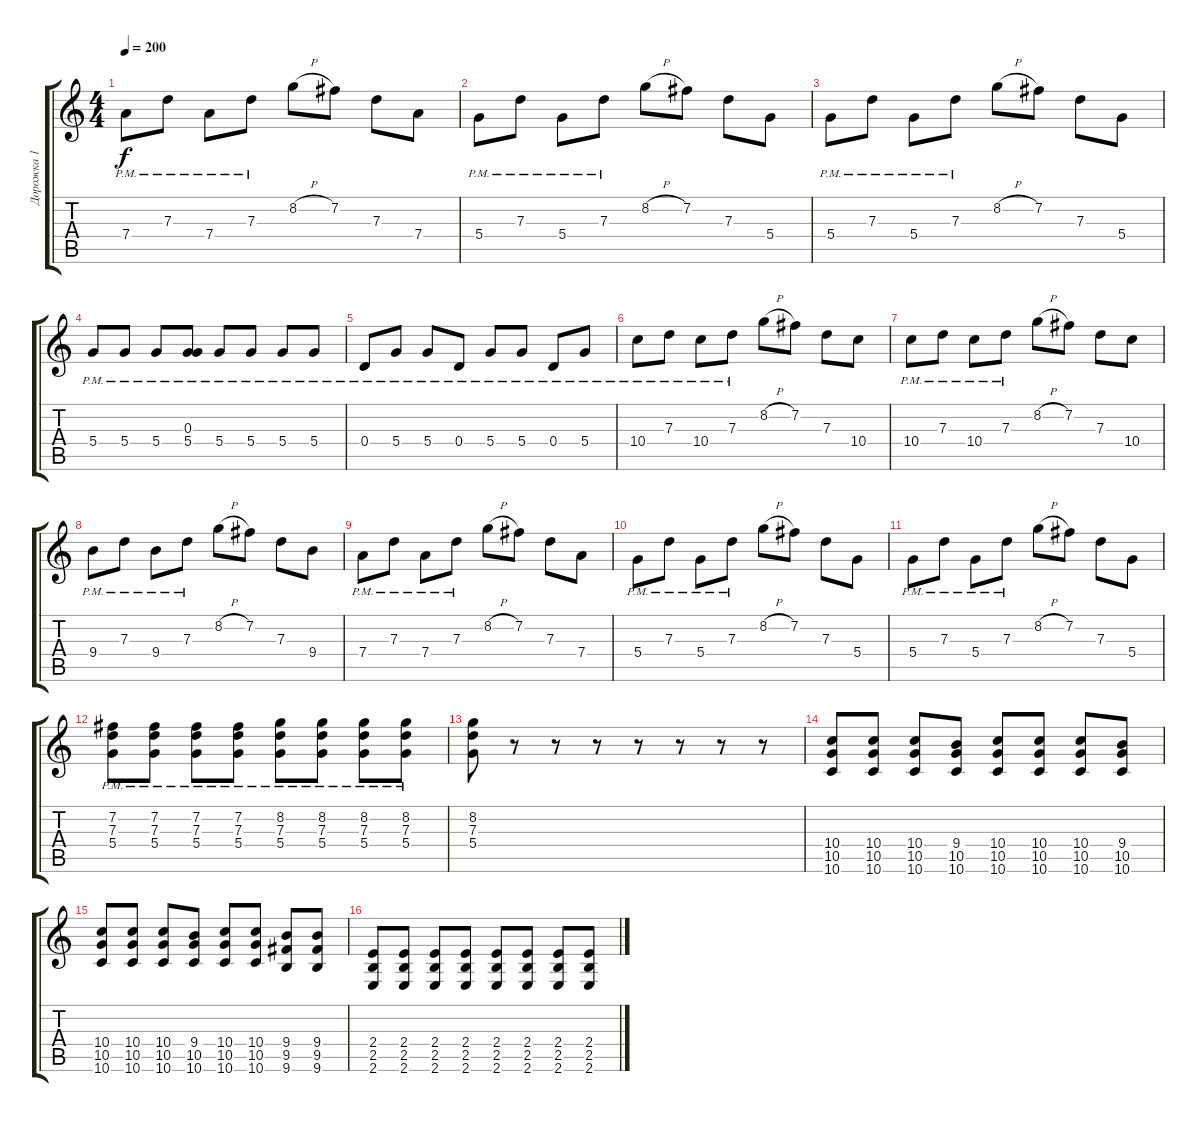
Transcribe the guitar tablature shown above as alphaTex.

\track ("Дорожка 1" "Дорожка 1") {instrument overdrivenguitar}
\staff {score tabs}
\tuning (E4 B3 G3 D3 A2 D2) {hide}
\ts (4 4)
\tempo 200
\clef g2
\ks c
7.4{pm}.8{dy f} 7.3{pm}.8 7.4{pm}.8 7.3{pm}.8 8.2{h}.8 7.2.8 7.3.8 7.4.8 |
5.4{pm}.8 7.3{pm}.8 5.4{pm}.8 7.3{pm}.8 8.2{h}.8 7.2.8 7.3.8 5.4.8 |
5.4{pm}.8 7.3{pm}.8 5.4{pm}.8 7.3{pm}.8 8.2{h}.8 7.2.8 7.3.8 5.4.8 |
5.4{pm}.8 5.4{pm}.8 5.4{pm}.8 (0.3 5.4{pm}).8 5.4{pm}.8 5.4{pm}.8 5.4{pm}.8 5.4{pm}.8 |
0.4{pm}.8 5.4{pm}.8 5.4{pm}.8 0.4{pm}.8 5.4{pm}.8 5.4{pm}.8 0.4{pm}.8 5.4{pm}.8 |
10.4{pm}.8 7.3{pm}.8 10.4{pm}.8 7.3{pm}.8 8.2{h}.8 7.2.8 7.3.8 10.4.8 |
10.4{pm}.8 7.3{pm}.8 10.4{pm}.8 7.3{pm}.8 8.2{h}.8 7.2.8 7.3.8 10.4.8 |
9.4{pm}.8 7.3{pm}.8 9.4{pm}.8 7.3{pm}.8 8.2{h}.8 7.2.8 7.3.8 9.4.8 |
7.4{pm}.8 7.3{pm}.8 7.4{pm}.8 7.3{pm}.8 8.2{h}.8 7.2.8 7.3.8 7.4.8 |
5.4{pm}.8 7.3{pm}.8 5.4{pm}.8 7.3{pm}.8 8.2{h}.8 7.2.8 7.3.8 5.4.8 |
5.4{pm}.8 7.3{pm}.8 5.4{pm}.8 7.3{pm}.8 8.2{h}.8 7.2.8 7.3.8 5.4.8 |
(7.2 7.3 5.4{pm}).8 (7.2 7.3 5.4{pm}).8 (7.2 7.3 5.4{pm}).8 (7.2 7.3 5.4{pm}).8 (8.2 7.3 5.4{pm}).8 (8.2 7.3 5.4{pm}).8 (8.2 7.3 5.4{pm}).8 (8.2 7.3 5.4{pm}).8 |
(8.2 7.3 5.4).8 r.8 r.8 r.8 r.8 r.8 r.8 r.8 |
(10.4 10.5 10.6).8 (10.4 10.5 10.6).8 (10.4 10.5 10.6).8 (9.4 10.5 10.6).8 (10.4 10.5 10.6).8 (10.4 10.5 10.6).8 (10.4 10.5 10.6).8 (9.4 10.5 10.6).8 |
(10.4 10.5 10.6).8 (10.4 10.5 10.6).8 (10.4 10.5 10.6).8 (9.4 10.5 10.6).8 (10.4 10.5 10.6).8 (10.4 10.5 10.6).8 (9.4 9.5 9.6).8 (9.4 9.5 9.6).8 |
(2.4 2.5 2.6).8 (2.4 2.5 2.6).8 (2.4 2.5 2.6).8 (2.4 2.5 2.6).8 (2.4 2.5 2.6).8 (2.4 2.5 2.6).8 (2.4 2.5 2.6).8 (2.4 2.5 2.6).8
